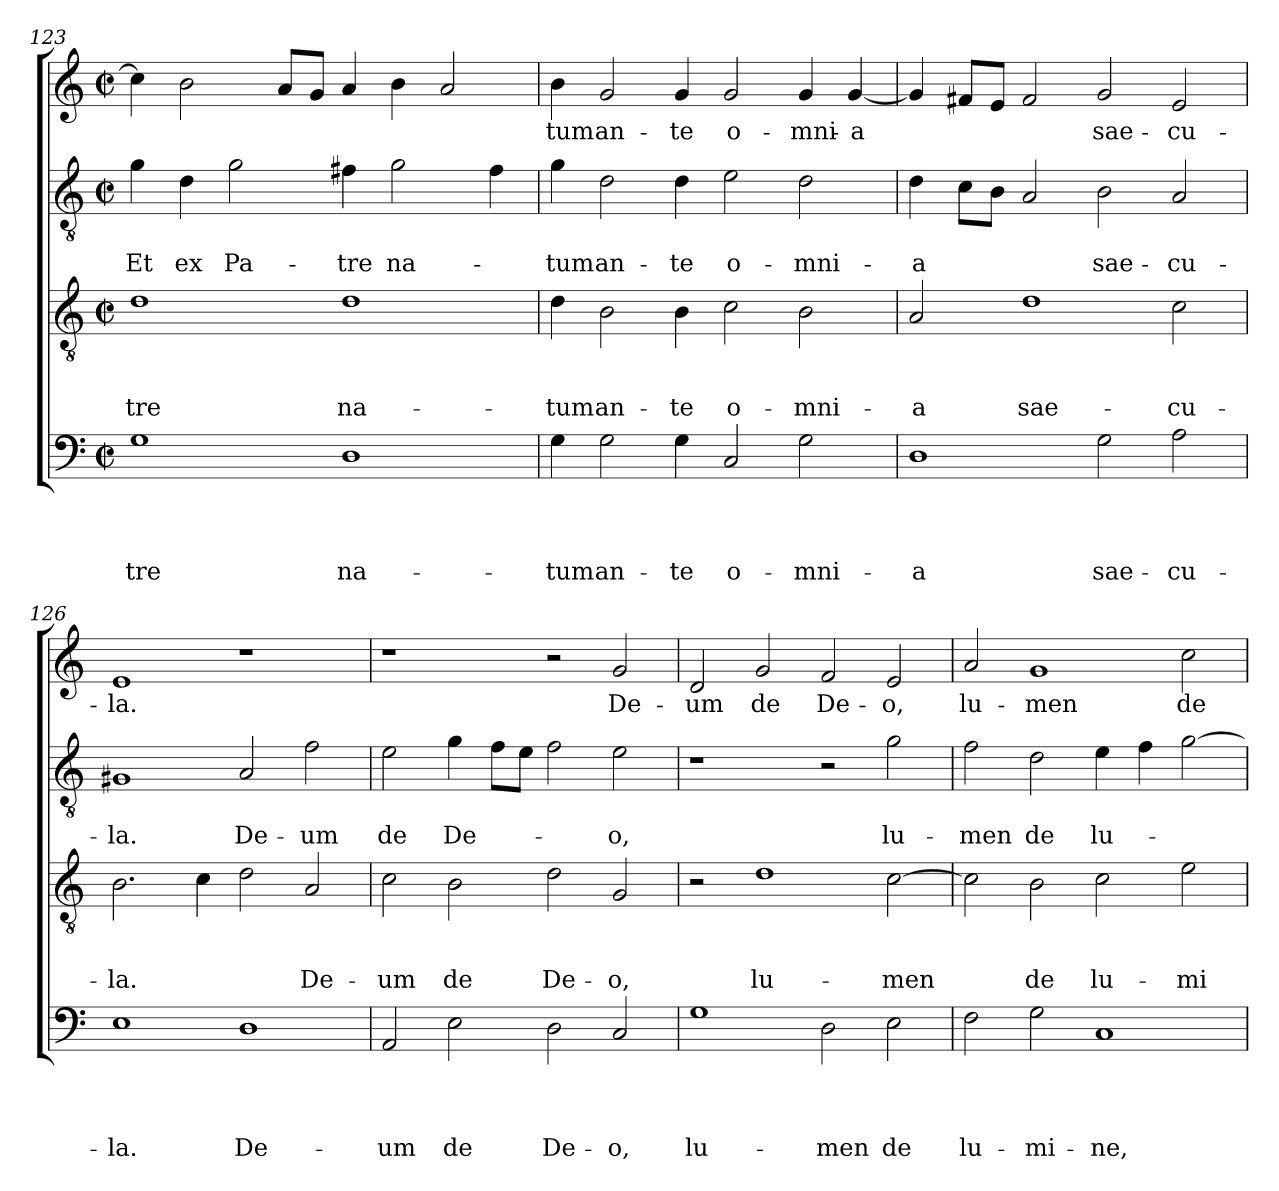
**kern	**text	**text	**text	**text	**kern	**text	**text	**text	**kern	**text	**text	**kern	**text
*part4	*part4	*part4	*part4	*part4	*part3	*part3	*part3	*part3	*part2	*part2	*part2	*part1	*part1
*staff4	*staff4	*staff4	*staff4	*staff4	*staff3	*staff3	*staff3	*staff3	*staff2	*staff2	*staff2	*staff1	*staff1
*clefF4	*	*	*	*	*clefGv2	*	*	*	*clefGv2	*	*	*clefG2	*
*k[]	*	*	*	*	*k[]	*	*	*	*k[]	*	*	*k[]	*
*C:	*	*	*	*	*C:	*	*	*	*C:	*	*	*C:	*
*M2/2	*	*	*	*	*M2/2	*	*	*	*M2/2	*	*	*M2/2	*
*met(c|)	*	*	*	*	*met(c|)	*	*	*	*met(c|)	*	*	*met(c|)	*
=123	=123	=123	=123	=123	=123	=123	=123	=123	=123	=123	=123	=123	=123
1G	.	.	.	-tre	1d	.	.	-tre	4g\	.	Et	4cc\]	.
.	.	.	.	.	.	.	.	.	4d\	.	ex	2b\	.
.	.	.	.	.	.	.	.	.	2g\	.	Pa-	.	.
.	.	.	.	.	.	.	.	.	.	.	.	8a/L	.
.	.	.	.	.	.	.	.	.	.	.	.	8g/J	.
1D	.	.	.	na-	1d	.	.	na-	4f#X\	.	-tre	4a/	.
.	.	.	.	.	.	.	.	.	2g\	.	na-	4b\	.
.	.	.	.	.	.	.	.	.	.	.	.	2a/	.
.	.	.	.	.	.	.	.	.	4f#\	.	.	.	.
=124	=124	=124	=124	=124	=124	=124	=124	=124	=124	=124	=124	=124	=124
4G\	.	.	.	-tum	4d\	.	.	-tum	4g\	.	-tum	4b\	-tum
2G\	.	.	.	an-	2B\	.	.	an-	2d\	.	an-	2g/	an-
4G\	.	.	.	-te	4B\	.	.	-te	4d\	.	-te	4g/	-te
2C/	.	.	.	o-	2c\	.	.	o-	2e\	.	o-	2g/	o-
2G\	.	.	.	-mni-	2B\	.	.	-mni-	2d\	.	-mni-	4g/	-mni-
.	.	.	.	.	.	.	.	.	.	.	.	[4g/	-a
!!LO:LB:g=z
=125	=125	=125	=125	=125	=125	=125	=125	=125	=125	=125	=125	=125	=125
1D	.	.	.	-a	2A/	.	.	-a	4d\	.	-a	4g/]	.
.	.	.	.	.	.	.	.	.	8c\L	.	.	8f#X/L	.
.	.	.	.	.	.	.	.	.	8B\J	.	.	8e/J	.
.	.	.	.	.	1d	.	.	sae-	2A/	.	.	2f#/	.
2G\	.	.	.	sae-	.	.	.	.	2B\	.	sae-	2g/	sae-
2A\	.	.	.	-cu-	2c\	.	.	-cu-	2A/	.	-cu-	2e/	-cu-
=126	=126	=126	=126	=126	=126	=126	=126	=126	=126	=126	=126	=126	=126
1E	.	.	.	-la.	2.B\	.	.	-la.	1G#X	.	-la.	1e	-la.
.	.	.	.	.	4c\	.	.	.	.	.	.	.	.
1D	.	.	.	De-	2d\	.	.	.	2A/	.	De-	1r	.
.	.	.	.	.	2A/	.	.	De-	2f\	.	-um	.	.
=127	=127	=127	=127	=127	=127	=127	=127	=127	=127	=127	=127	=127	=127
2AA/	.	.	.	-um	2c\	.	.	-um	2e\	.	de	1r	.
2E\	.	.	.	de	2B\	.	.	de	4g\	.	De-	.	.
.	.	.	.	.	.	.	.	.	8f\L	.	.	.	.
.	.	.	.	.	.	.	.	.	8e\J	.	.	.	.
2D\	.	.	.	De-	2d\	.	.	De-	2f\	.	.	2r	.
2C/	.	.	.	-o,	2G/	.	.	-o,	2e\	.	-o,	2g/	De-
=128	=128	=128	=128	=128	=128	=128	=128	=128	=128	=128	=128	=128	=128
1G	.	.	.	lu-	2r	.	.	.	1r	.	.	2d/	-um
.	.	.	.	.	1d	.	.	lu-	.	.	.	2g/	de
2D\	.	.	.	-men	.	.	.	.	2r	.	.	2f/	De-
2E\	.	.	.	de	[2c\	.	.	-men	2g\	.	lu-	2e/	-o,
=129	=129	=129	=129	=129	=129	=129	=129	=129	=129	=129	=129	=129	=129
2F\	.	.	.	lu-	2c\]	.	.	.	2f\	.	-men	2a/	lu-
2G\	.	.	.	-mi-	2B\	.	.	de	2d\	.	de	1g	-men
1C	.	.	.	-ne,	2c\	.	.	lu-	4e\	.	lu-	.	.
.	.	.	.	.	.	.	.	.	4f\	.	.	.	.
.	.	.	.	.	2e\	.	.	-mi-	[2g\	.	.	2cc\	de
=	=	=	=	=	=	=	=	=	=	=	=	=	=
*-	*-	*-	*-	*-	*-	*-	*-	*-	*-	*-	*-	*-	*-
